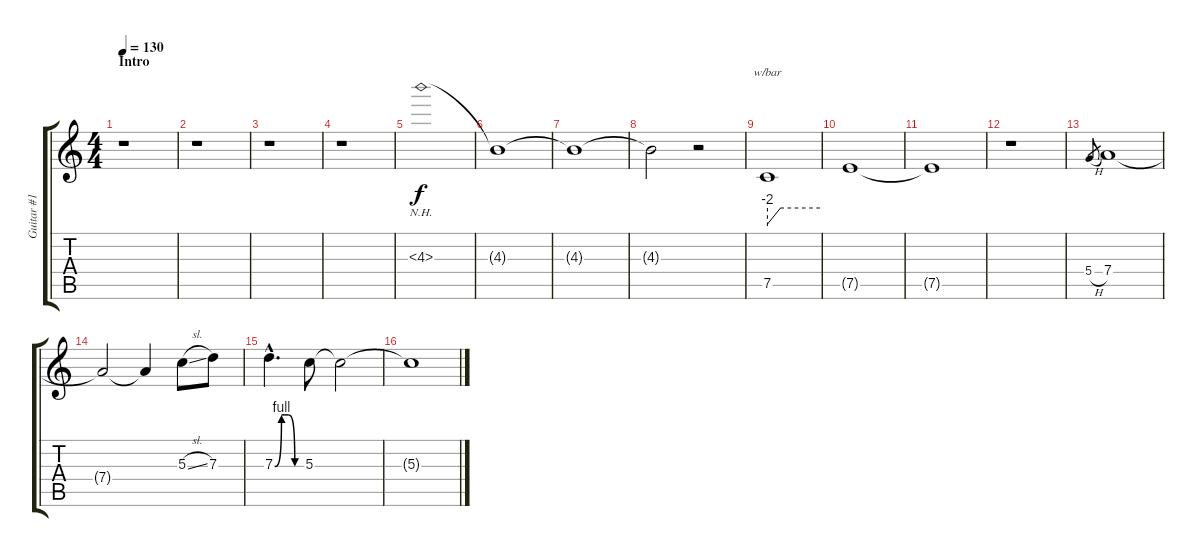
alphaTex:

\track ("Guitar #1 - Lead" "Guitar #1 ") {instrument distortionguitar}
\staff {score tabs}
\tuning (E4 B3 G3 D3 A2 E2) {hide}
\ts (4 4)
\section ("" "Intro")
\tempo 130
\clef g2
\ks c
r.1{dy f instrument distortionguitar} |
r.1 |
r.1 |
r.1 |
4.3{nh}.1 |
4.3{t}.1 |
4.3{t}.1 |
4.3{t}.2 r.2 |
7.5.1{tbe (custom default 0 -8 15 0 60 0)} |
7.5{t}.1 |
7.5{t}.1 |
r.1 |
5.4{h}.8{gr} 7.4.1 |
7.4{t}.2 7.4{t}.4 5.3{sl}.8 7.3.8 |
7.3{be (custom 0 0 15 4 30 4 45 0 60 0) hac}.4{d} 5.3.8 5.3{t}.2 |
5.3{t}.1
